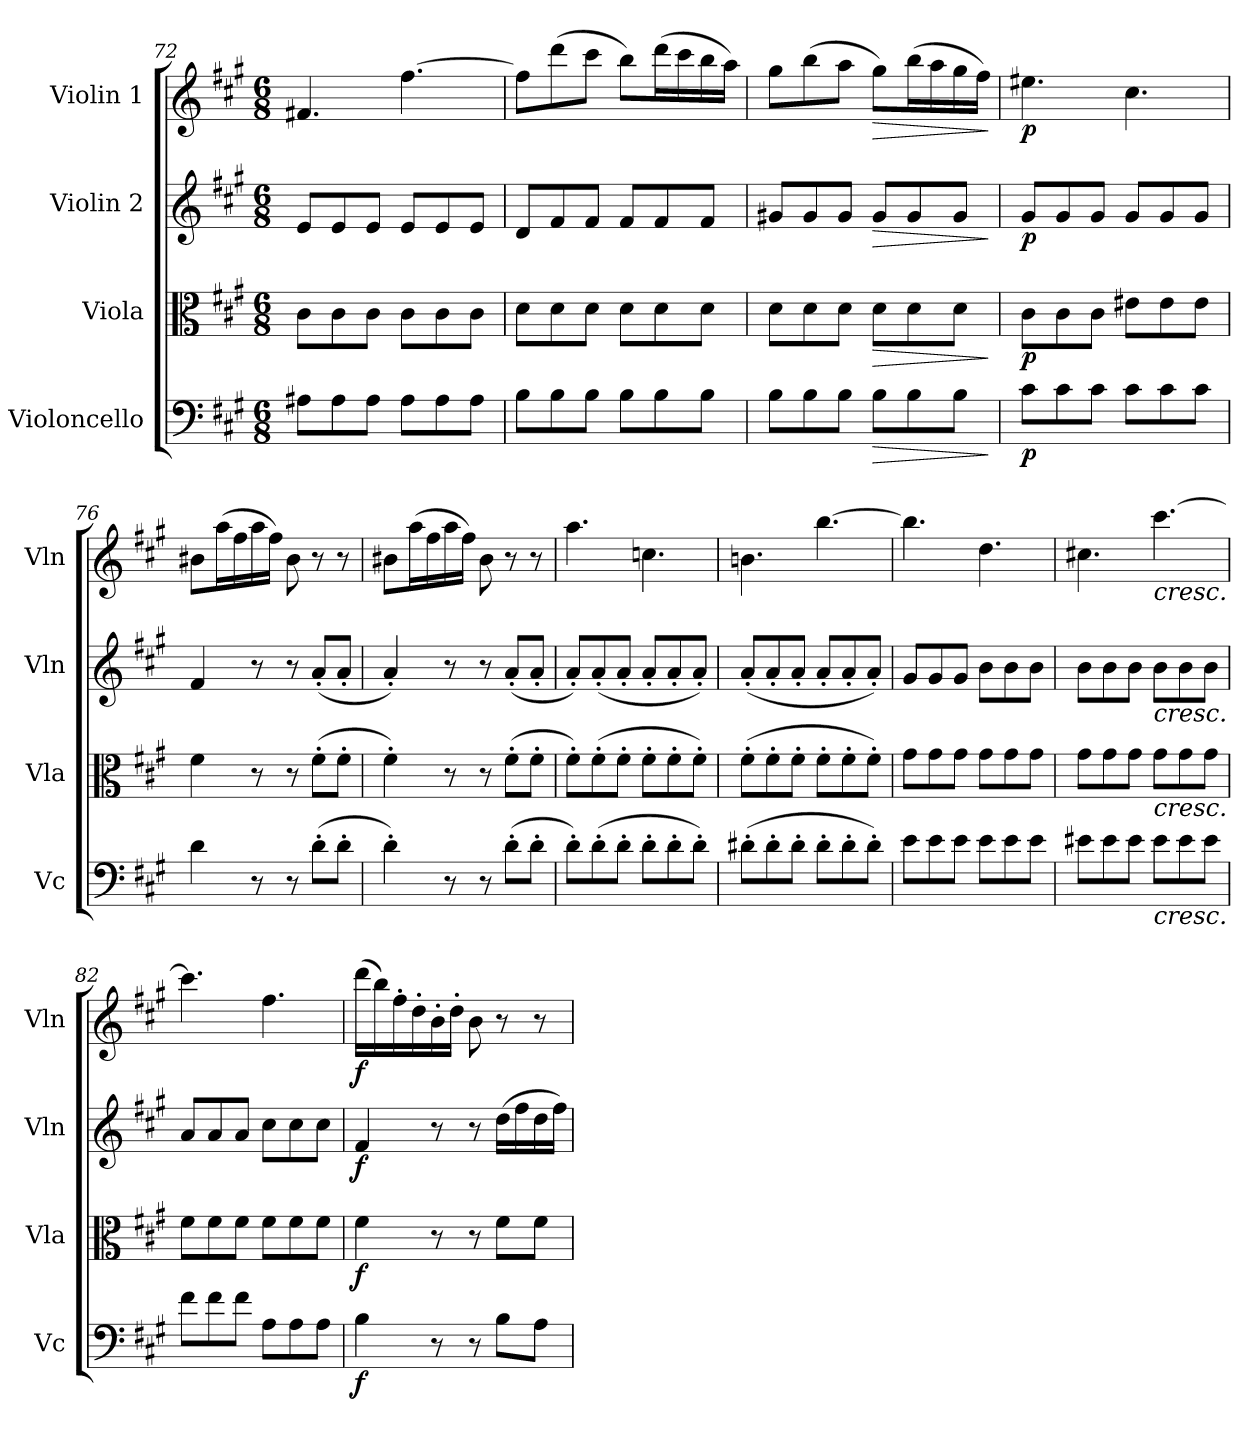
**kern	**dynam	**kern	**dynam	**kern	**dynam	**kern	**dynam
*part4	*part4	*part3	*part3	*part2	*part2	*part1	*part1
*staff4	*staff4	*staff3	*staff3	*staff2	*staff2	*staff1	*staff1
*I"Violoncello	*	*I"Viola	*	*I"Violin 2	*	*I"Violin 1	*
*I'Vc	*	*I'Vla	*	*I'Vln	*	*I'Vln	*
*clefF4	*	*clefC3	*	*clefG2	*	*clefG2	*
*k[f#c#g#]	*	*k[f#c#g#]	*	*k[f#c#g#]	*	*k[f#c#g#]	*
*M6/8	*	*M6/8	*	*M6/8	*	*M6/8	*
=72	=72	=72	=72	=72	=72	=72	=72
8A#X\L	.	8c#\L	.	8e/L	.	4.f#X/	.
8A#\	.	8c#\	.	8e/	.	.	.
8A#\J	.	8c#\J	.	8e/J	.	.	.
8A#\L	.	8c#\L	.	8e/L	.	[4.ff#\	.
8A#\	.	8c#\	.	8e/	.	.	.
8A#\J	.	8c#\J	.	8e/J	.	.	.
=73	=73	=73	=73	=73	=73	=73	=73
8B\L	.	8d\L	.	8d/L	.	8ff#\L]	.
8B\	.	8d\	.	8f#/	.	(8ddd\	.
8B\J	.	8d\J	.	8f#/J	.	8ccc#\J	.
8B\L	.	8d\L	.	8f#/L	.	8bb\L)	.
8B\	.	8d\	.	8f#/	.	(16ddd\L	.
.	.	.	.	.	.	16ccc#\	.
8B\J	.	8d\J	.	8f#/J	.	16bb\	.
.	.	.	.	.	.	16aa\JJ)	.
=74	=74	=74	=74	=74	=74	=74	=74
8B\L	.	8d\L	.	8g#X/L	.	8gg#\L	.
8B\	.	8d\	.	8g#/	.	(8bb\	.
8B\J	.	8d\J	.	8g#/J	.	8aa\J	.
!	!LO:HP:b	!	!LO:HP:b	!	!LO:HP:b	!	!LO:HP:b
8B\L	>	8d\L	>	8g#/L	>	8gg#\L)	>
8B\	.	8d\	.	8g#/	.	(16bb\L	.
.	.	.	.	.	.	16aa\	.
8B\J	.	8d\J	.	8g#/J	.	16gg#\	.
.	.	.	.	.	.	16ff#\JJ)	.
.	]	.	]	.	]	.	]
!!LO:LB:g=z
=75	=75	=75	=75	=75	=75	=75	=75
!	!LO:DY:b	!	!LO:DY:b	!	!LO:DY:b	!	!LO:DY:b
8c#\L	p	8c#\L	p	8g#/L	p	4.ee#X\	p
8c#\	.	8c#\	.	8g#/	.	.	.
8c#\J	.	8c#\J	.	8g#/J	.	.	.
8c#\L	.	8e#X\L	.	8g#/L	.	4.cc#\	.
8c#\	.	8e#\	.	8g#/	.	.	.
8c#\J	.	8e#\J	.	8g#/J	.	.	.
!!LO:LB:g=z
=76	=76	=76	=76	=76	=76	=76	=76
4d\	.	4f#\	.	4f#/	.	8b#X\L	.
.	.	.	.	.	.	(16aa\L	.
.	.	.	.	.	.	16ff#\	.
8r	.	8r	.	8r	.	16aa\	.
.	.	.	.	.	.	16ff#\JJ)	.
8r	.	8r	.	8r	.	8b#\	.
(8d'\L	.	(8f#'\L	.	(8a'/L	.	8r	.
8d'\J	.	8f#'\J	.	8a'/J	.	8r	.
=77	=77	=77	=77	=77	=77	=77	=77
4d'\)	.	4f#'\)	.	4a'/)	.	8b#X\L	.
.	.	.	.	.	.	(16aa\L	.
.	.	.	.	.	.	16ff#\	.
8r	.	8r	.	8r	.	16aa\	.
.	.	.	.	.	.	16ff#\JJ)	.
8r	.	8r	.	8r	.	8b#\	.
(8d'\L	.	(8f#'\L	.	(8a'/L	.	8r	.
8d'\J	.	8f#'\J	.	8a'/J	.	8r	.
=78	=78	=78	=78	=78	=78	=78	=78
8d'\L)	.	8f#'\L)	.	8a'/L)	.	4.aa\	.
(8d'\	.	(8f#'\	.	(8a'/	.	.	.
8d'\J	.	8f#'\J	.	8a'/J	.	.	.
8d'\L	.	8f#'\L	.	8a'/L	.	4.ccn\	.
8d'\	.	8f#'\	.	8a'/	.	.	.
8d'\J)	.	8f#'\J)	.	8a'/J)	.	.	.
=79	=79	=79	=79	=79	=79	=79	=79
(8d#X'\L	.	(8f#'\L	.	(8a'/L	.	4.bn\	.
8d#'\	.	8f#'\	.	8a'/	.	.	.
8d#'\J	.	8f#'\J	.	8a'/J	.	.	.
8d#'\L	.	8f#'\L	.	8a'/L	.	[4.bb\	.
8d#'\	.	8f#'\	.	8a'/	.	.	.
8d#'\J)	.	8f#'\J)	.	8a'/J)	.	.	.
=80	=80	=80	=80	=80	=80	=80	=80
8e\L	.	8g#\L	.	8g#/L	.	4.bb\]	.
8e\	.	8g#\	.	8g#/	.	.	.
8e\J	.	8g#\J	.	8g#/J	.	.	.
8e\L	.	8g#\L	.	8b\L	.	4.dd\	.
8e\	.	8g#\	.	8b\	.	.	.
8e\J	.	8g#\J	.	8b\J	.	.	.
!!LO:LB:g=z
=81	=81	=81	=81	=81	=81	=81	=81
8e#X\L	.	8g#\L	.	8b\L	.	4.cc#X\	.
8e#\	.	8g#\	.	8b\	.	.	.
8e#\J	.	8g#\J	.	8b\J	.	.	.
!	!	!	!	!	!	!LO:TX:b:i:t=cresc.	!
!	!	!	!	!LO:TX:b:i:t=cresc.	!	!	!
!	!	!LO:TX:b:i:t=cresc.	!	!	!	!	!
!LO:TX:b:i:t=cresc.	!	!	!	!	!	!	!
8e#\L	.	8g#\L	.	8b\L	.	[4.ccc#\	.
8e#\	.	8g#\	.	8b\	.	.	.
8e#\J	.	8g#\J	.	8b\J	.	.	.
!!LO:LB:g=z
=82	=82	=82	=82	=82	=82	=82	=82
8f#\L	.	8f#\L	.	8a/L	.	4.ccc#\]	.
8f#\	.	8f#\	.	8a/	.	.	.
8f#\J	.	8f#\J	.	8a/J	.	.	.
8A\L	.	8f#\L	.	8cc#\L	.	4.ff#\	.
8A\	.	8f#\	.	8cc#\	.	.	.
8A\J	.	8f#\J	.	8cc#\J	.	.	.
=83	=83	=83	=83	=83	=83	=83	=83
!	!LO:DY:b	!	!LO:DY:b	!	!LO:DY:b	!	!LO:DY:b
4B\	f	4f#\	f	4f#/	f	(16ddd\LL	f
.	.	.	.	.	.	16bb\)	.
.	.	.	.	.	.	16ff#'\	.
.	.	.	.	.	.	16dd'\	.
8r	.	8r	.	8r	.	16b'\	.
.	.	.	.	.	.	16dd'\JJ	.
8r	.	8r	.	8r	.	8b\	.
8B\L	.	8f#\L	.	(16dd\LL	.	8r	.
.	.	.	.	16ff#\	.	.	.
8A\J	.	8f#\J	.	16dd\	.	8r	.
.	.	.	.	16ff#\JJ)	.	.	.
=	=	=	=	=	=	=	=
*-	*-	*-	*-	*-	*-	*-	*-
